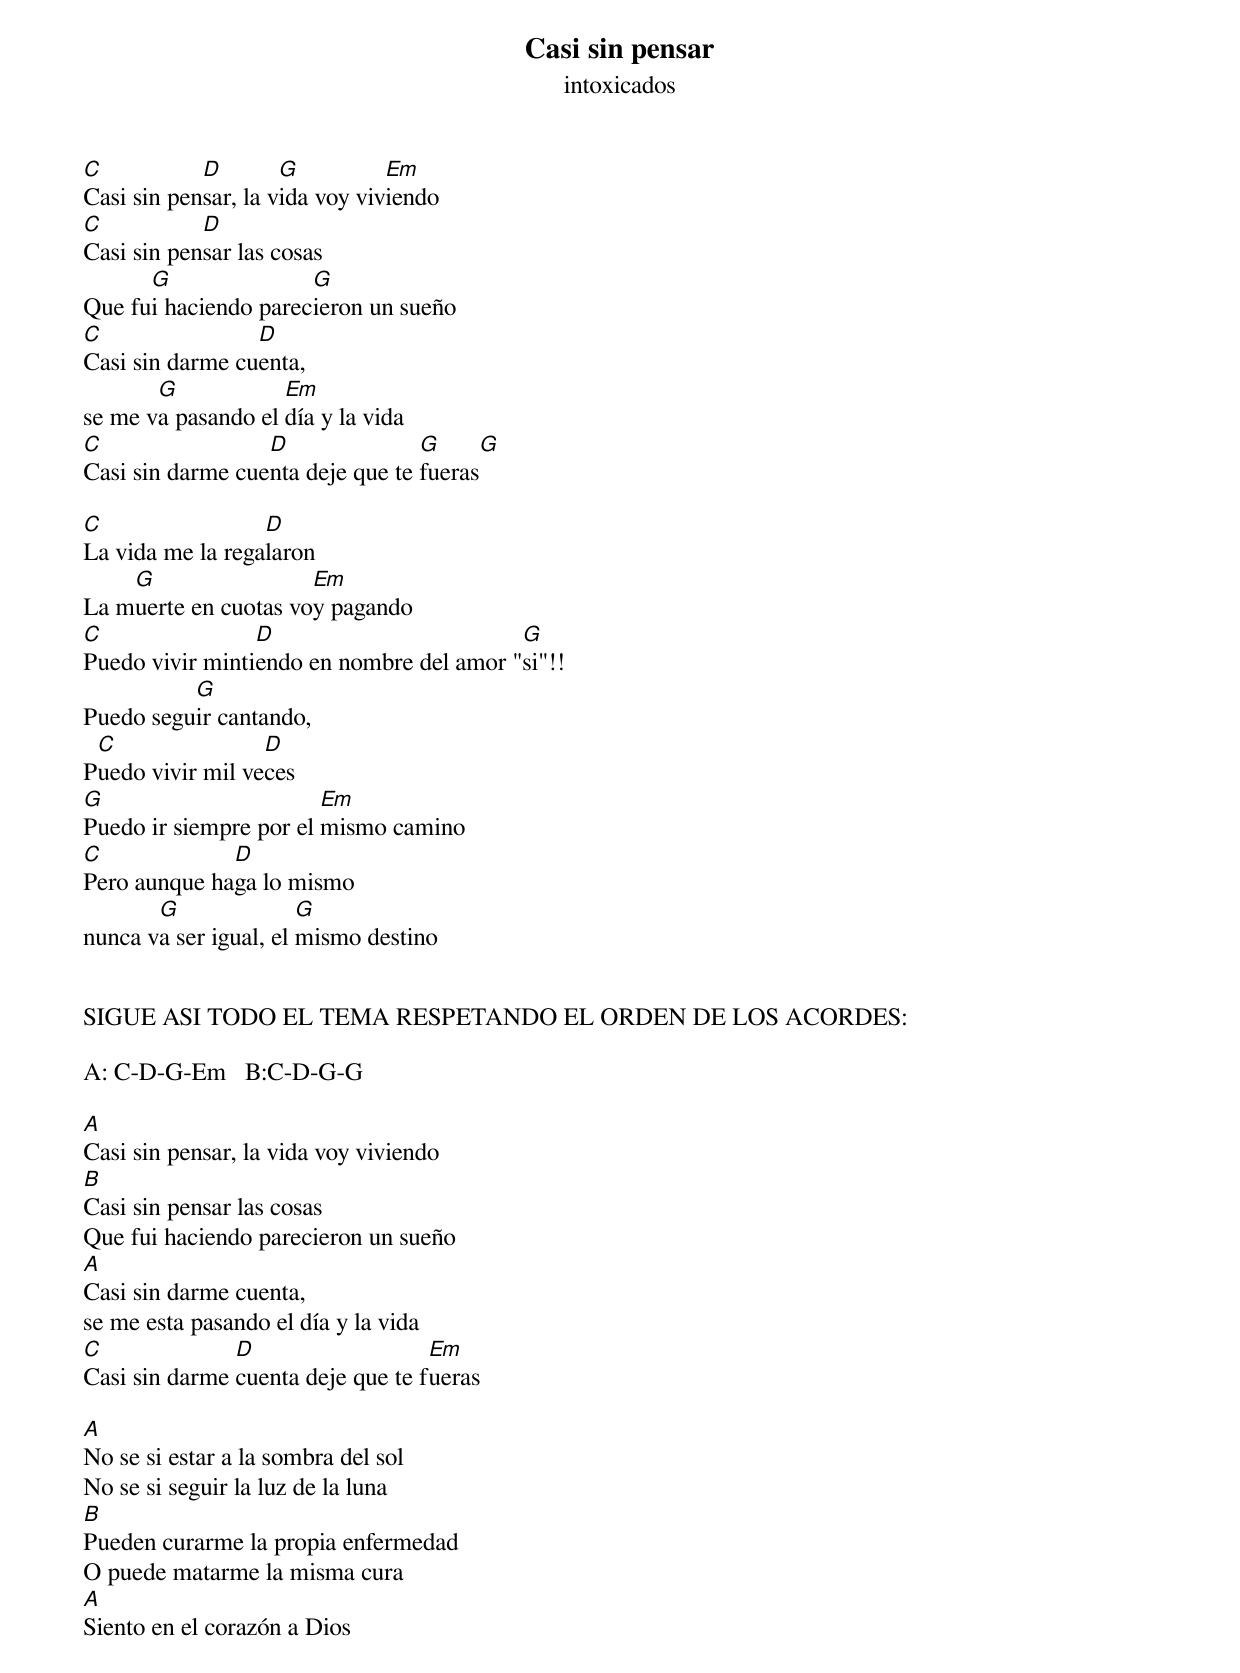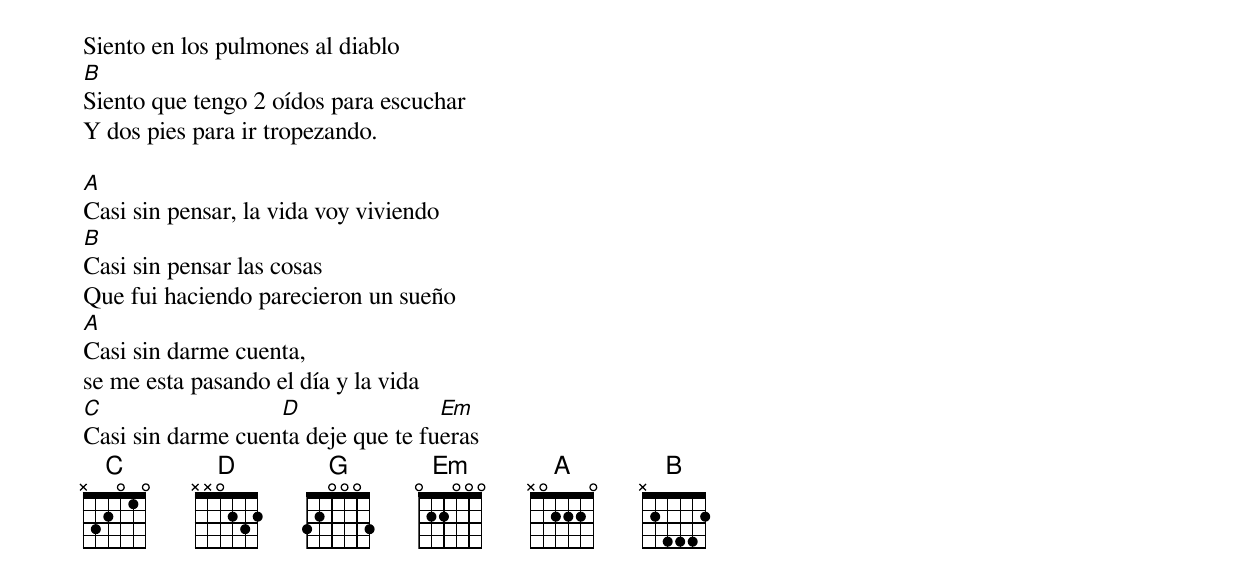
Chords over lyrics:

Casi sin pensar
intoxicados

C           D        G          Em
Casi sin pensar, la vida voy viviendo
C           D
Casi sin pensar las cosas
      G               G
Que fui haciendo parecieron un sueño
C                D
Casi sin darme cuenta,
       G            Em
se me va pasando el día y la vida
C                 D               G       G
Casi sin darme cuenta deje que te fueras

C                 D
La vida me la regalaron
    G                 Em
La muerte en cuotas voy pagando
C                D                        G
Puedo vivir mintiendo en nombre del amor "si"!!
          G
Puedo seguir cantando,
 C                D
Puedo vivir mil veces
G                       Em
Puedo ir siempre por el mismo camino
C             D
Pero aunque haga lo mismo
       G               G
nunca va ser igual, el mismo destino


SIGUE ASI TODO EL TEMA RESPETANDO EL ORDEN DE LOS ACORDES:

A: C-D-G-Em   B:C-D-G-G

A
Casi sin pensar, la vida voy viviendo
B
Casi sin pensar las cosas
Que fui haciendo parecieron un sueño
A
Casi sin darme cuenta,
se me esta pasando el día y la vida
C              D                   Em
Casi sin darme cuenta deje que te fueras

A
No se si estar a la sombra del sol
No se si seguir la luz de la luna
B
Pueden curarme la propia enfermedad
O puede matarme la misma cura
A
Siento en el corazón a Dios
Siento en los pulmones al diablo
B
Siento que tengo 2 oídos para escuchar
Y dos pies para ir tropezando.

A
Casi sin pensar, la vida voy viviendo
B
Casi sin pensar las cosas
Que fui haciendo parecieron un sueño
A
Casi sin darme cuenta,
se me esta pasando el día y la vida
C                  D                Em
Casi sin darme cuenta deje que te fueras
